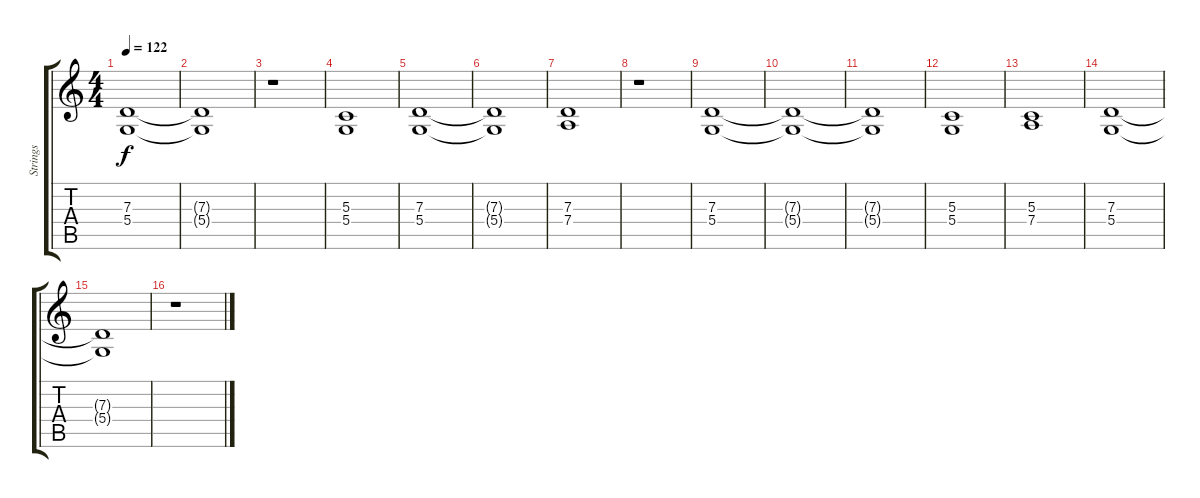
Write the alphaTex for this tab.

\track ("Strings" "Strings") {instrument stringensemble1}
\staff {score tabs}
\tuning (E4 B3 G3 D3 A2 E2) {hide}
\ts (4 4)
\tempo 122
\clef g2
\ks c
(7.3 5.4).1{dy f} |
(7.3{t} 5.4{t}).1 |
r.1 |
(5.3 5.4).1 |
(7.3 5.4).1 |
(7.3{t} 5.4{t}).1 |
(7.3 7.4).1 |
r.1 |
(7.3 5.4).1 |
(7.3{t} 5.4{t}).1 |
(7.3{t} 5.4{t}).1 |
(5.3 5.4).1 |
(5.3 7.4).1 |
(7.3 5.4).1 |
(7.3{t} 5.4{t}).1 |
r.1
